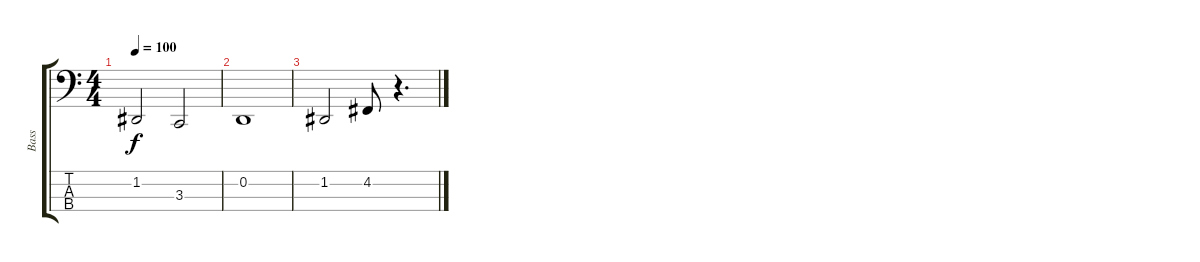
\track ("Bass" "Bass") {instrument orchestralharp}
\staff {score tabs}
\tuning (G2 D2 A1 E1) {hide}
\ts (4 4)
\tempo 100
\clef f4
\ks c
1.2.2{dy f} 3.3.2 |
0.2.1 |
1.2.2 4.2.8 r.4{d}
